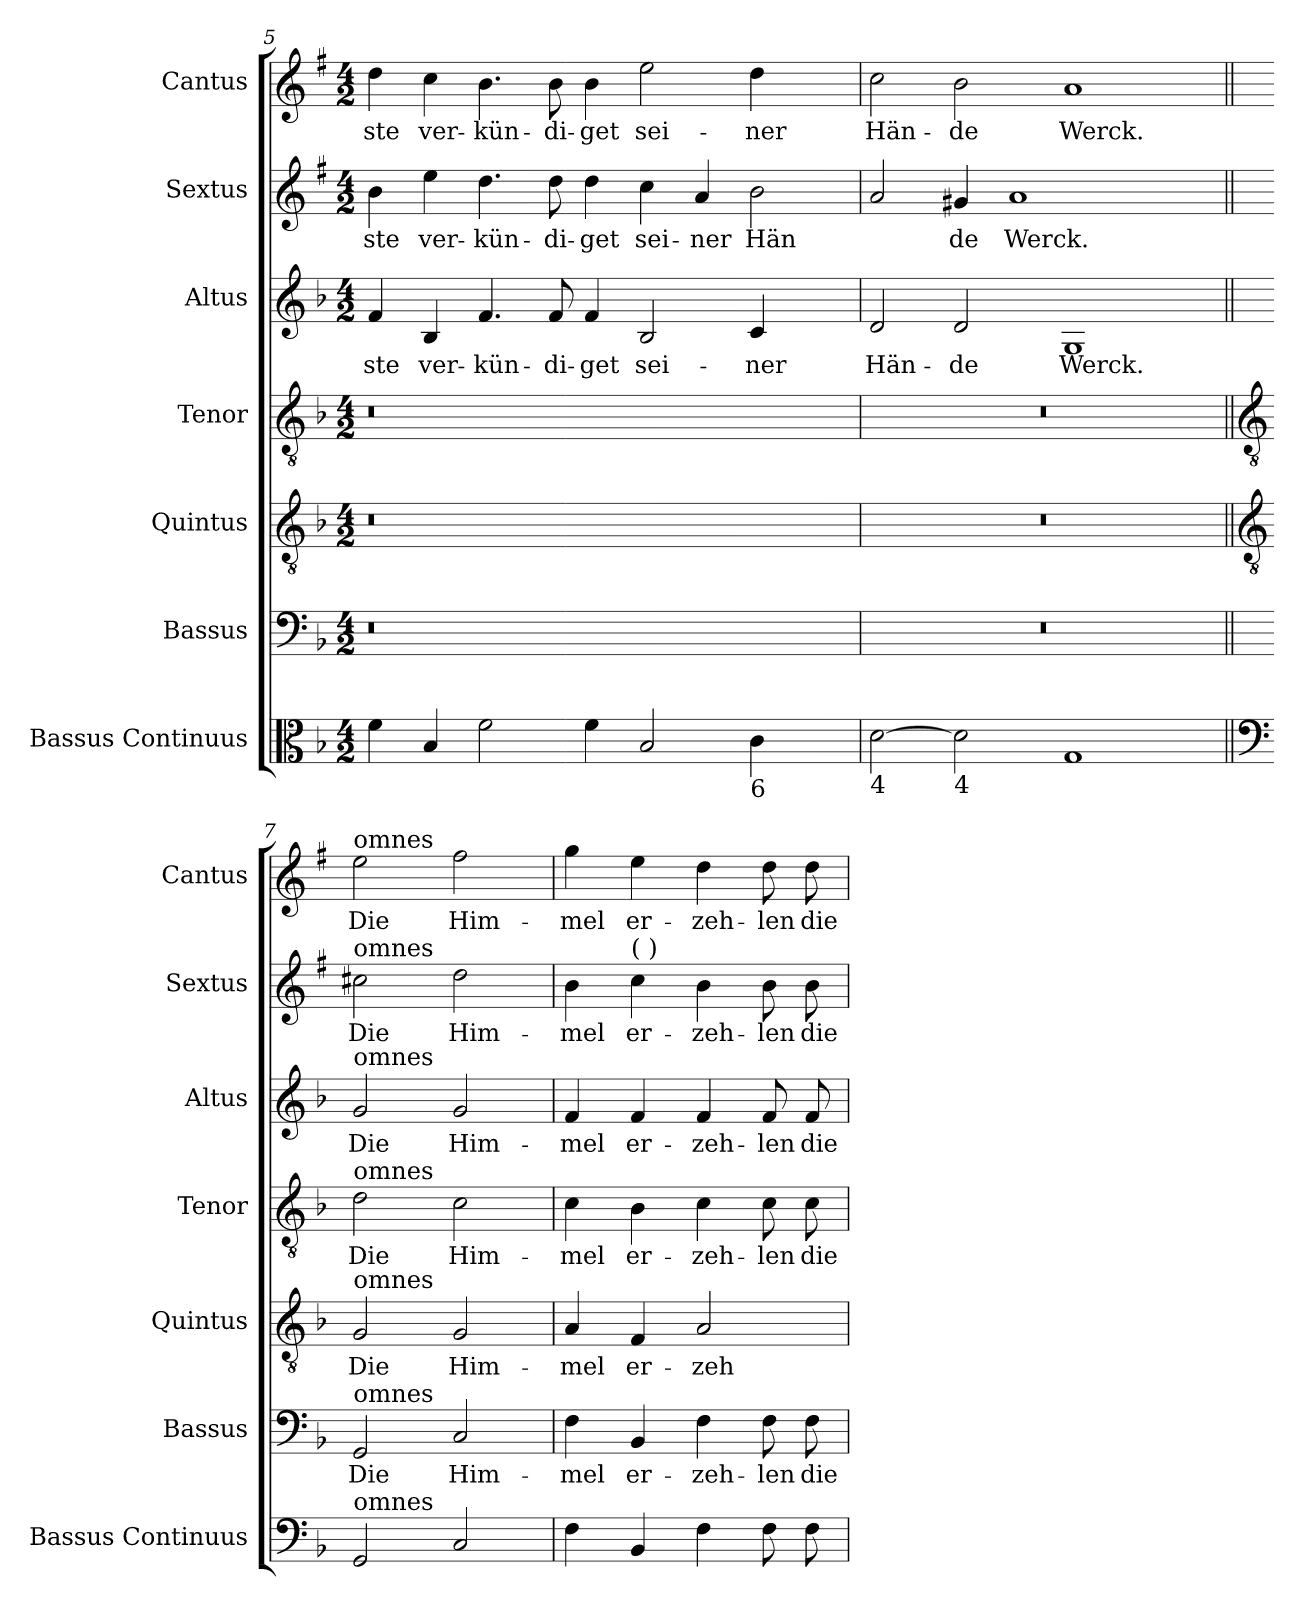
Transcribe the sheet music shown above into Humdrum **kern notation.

**kern	**kern	**text	**kern	**text	**kern	**text	**kern	**text	**kern	**text	**kern	**text
*part7	*part6	*part6	*part5	*part5	*part4	*part4	*part3	*part3	*part2	*part2	*part1	*part1
*staff7	*staff6	*staff6	*staff5	*staff5	*staff4	*staff4	*staff3	*staff3	*staff2	*staff2	*staff1	*staff1
*I"Bassus Continuus	*I"Bassus	*	*I"Quintus	*	*I"Tenor	*	*I"Altus	*	*I"Sextus	*	*I"Cantus	*
*I'Bassus Continuus	*I'Bassus	*	*I'Quintus	*	*I'Tenor	*	*I'Altus	*	*I'Sextus	*	*I'Cantus	*
*clefC3	*clefF4	*	*clefGv2	*	*clefGv2	*	*clefG2	*	*clefG2	*	*clefG2	*
*	*	*	*	*	*	*	*	*	*ITrd1c2	*	*ITrd1c2	*
*k[b-]	*k[b-]	*	*k[b-]	*	*k[b-]	*	*k[b-]	*	*k[b-]	*	*k[b-]	*
*F:	*F:	*	*F:	*	*F:	*	*F:	*	*F:	*	*F:	*
*M4/2	*M4/2	*	*M4/2	*	*M4/2	*	*M4/2	*	*M4/2	*	*M4/2	*
=5	=5	=5	=5	=5	=5	=5	=5	=5	=5	=5	=5	=5
!	!	!	!	!	!	!	!	!LO:LY:b	!	!LO:LY:b	!	!LO:LY:b
4f	0r	.	0r	.	0r	.	4f	-ste	4a	-ste	4cc	-ste
!	!	!	!	!	!	!	!	!LO:LY:b	!	!LO:LY:b	!	!LO:LY:b
4B-	.	.	.	.	.	.	4B-	ver-	4dd	ver-	4b-	ver-
!	!	!	!	!	!	!	!	!LO:LY:b	!	!LO:LY:b	!	!LO:LY:b
2f	.	.	.	.	.	.	4.f	-kün-	4.cc	-kün-	4.a	-kün-
!	!	!	!	!	!	!	!	!LO:LY:b	!	!LO:LY:b	!	!LO:LY:b
.	.	.	.	.	.	.	8f	-di-	8cc	-di-	8a	-di-
!	!	!	!	!	!	!	!	!LO:LY:b	!	!LO:LY:b	!	!LO:LY:b
4f	.	.	.	.	.	.	4f	-get	4cc	-get	4a	-get
!	!	!	!	!	!	!	!	!LO:LY:b	!	!LO:LY:b	!	!LO:LY:b
2B-	.	.	.	.	.	.	2B-	sei-	4b-	sei-	2dd	sei-
!	!	!	!	!	!	!	!	!	!	!LO:LY:b	!	!
.	.	.	.	.	.	.	.	.	4g	-ner	.	.
!LO:TX:b:t=6	!	!	!	!	!	!	!	!	!	!	!	!
!	!	!	!	!	!	!	!	!LO:LY:b	!	!LO:LY:b	!	!LO:LY:b
4c	.	.	.	.	.	.	4c	-ner	2a	Hän	4cc	-ner
4ryy	4ryy	.	4ryy	.	4ryy	.	4ryy	.	.	.	4ryy	.
=6	=6	=6	=6	=6	=6	=6	=6	=6	=6	=6	=6	=6
!LO:TX:b:t=4	!	!	!	!	!	!	!	!	!	!	!	!
!	!	!	!	!	!	!	!	!LO:LY:b	!	!	!	!LO:LY:b
[2d	0r	.	0r	.	0r	.	2d	Hän-	2g	.	2b-	Hän-
!LO:TX:b:t=4	!	!	!	!	!	!	!	!	!	!	!	!
!	!	!	!	!	!	!	!	!LO:LY:b	!	!LO:LY:b	!	!LO:LY:b
2d]	.	.	.	.	.	.	2d	-de	4f#X	de	2a	-de
!	!	!	!	!	!	!	!	!	!	!LO:LY:b	!	!
.	.	.	.	.	.	.	.	.	1g	Werck.	.	.
!	!	!	!	!	!	!	!	!LO:LY:b	!	!	!	!LO:LY:b
1G	.	.	.	.	.	.	1G	Werck.	.	.	1g	Werck.
.	.	.	.	.	.	.	.	.	4ryy	.	.	.
!!LO:LB:g=z
=7||	=7||	=7||	=7||	=7||	=7||	=7||	=7||	=7||	=7||	=7||	=7||	=7||
*clefF4	*	*	*clefGv2	*	*clefGv2	*	*	*	*	*	*	*
!	!	!	!	!	!	!	!	!	!	!	!LO:TX:a:t=omnes	!
!	!	!	!	!	!	!	!	!	!LO:TX:a:t=omnes	!	!	!
!	!	!	!	!	!	!	!LO:TX:a:t=omnes	!	!	!	!	!
!	!	!	!	!	!LO:TX:a:t=omnes	!	!	!	!	!	!	!
!	!	!	!LO:TX:a:t=omnes	!	!	!	!	!	!	!	!	!
!	!LO:TX:a:t=omnes	!	!	!	!	!	!	!	!	!	!	!
!LO:TX:a:t=omnes	!	!	!	!	!	!	!	!	!	!	!	!
!	!	!LO:LY:b	!	!LO:LY:b	!	!LO:LY:b	!	!LO:LY:b	!	!LO:LY:b	!	!LO:LY:b
2GG	2GG	Die	2G	Die	2d	Die	2g	Die	2bn	Die	2dd	Die
!	!	!LO:LY:b	!	!LO:LY:b	!	!LO:LY:b	!	!LO:LY:b	!	!LO:LY:b	!	!LO:LY:b
2C	2C	Him-	2G	Him-	2c	Him-	2g	Him-	2cc	Him-	2ee	Him-
=8	=8	=8	=8	=8	=8	=8	=8	=8	=8	=8	=8	=8
!	!	!LO:LY:b	!	!LO:LY:b	!	!LO:LY:b	!	!LO:LY:b	!	!LO:LY:b	!	!LO:LY:b
4F	4F	-mel	4A	-mel	4c	-mel	4f	-mel	4a	-mel	4ff	-mel
!	!	!	!	!	!	!	!	!	!LO:TX:a:t=(  )	!	!	!
!	!	!LO:LY:b	!	!LO:LY:b	!	!LO:LY:b	!	!LO:LY:b	!	!LO:LY:b	!	!LO:LY:b
4BB-	4BB-	er-	4F	er-	4B-	er-	4f	er-	4b-	er-	4dd	er-
!	!	!LO:LY:b	!	!LO:LY:b	!	!LO:LY:b	!	!LO:LY:b	!	!LO:LY:b	!	!LO:LY:b
4F	4F	-zeh-	2A	-zeh	4c	-zeh-	4f	-zeh-	4a	-zeh-	4cc	-zeh-
!	!	!LO:LY:b	!	!	!	!LO:LY:b	!	!LO:LY:b	!	!LO:LY:b	!	!LO:LY:b
8F	8F	-len	.	.	8c	-len	8f	-len	8a	-len	8cc	-len
!	!	!LO:LY:b	!	!	!	!LO:LY:b	!	!LO:LY:b	!	!LO:LY:b	!	!LO:LY:b
8F	8F	die	.	.	8c	die	8f	die	8a	die	8cc	die
=	=	=	=	=	=	=	=	=	=	=	=	=
*-	*-	*-	*-	*-	*-	*-	*-	*-	*-	*-	*-	*-
